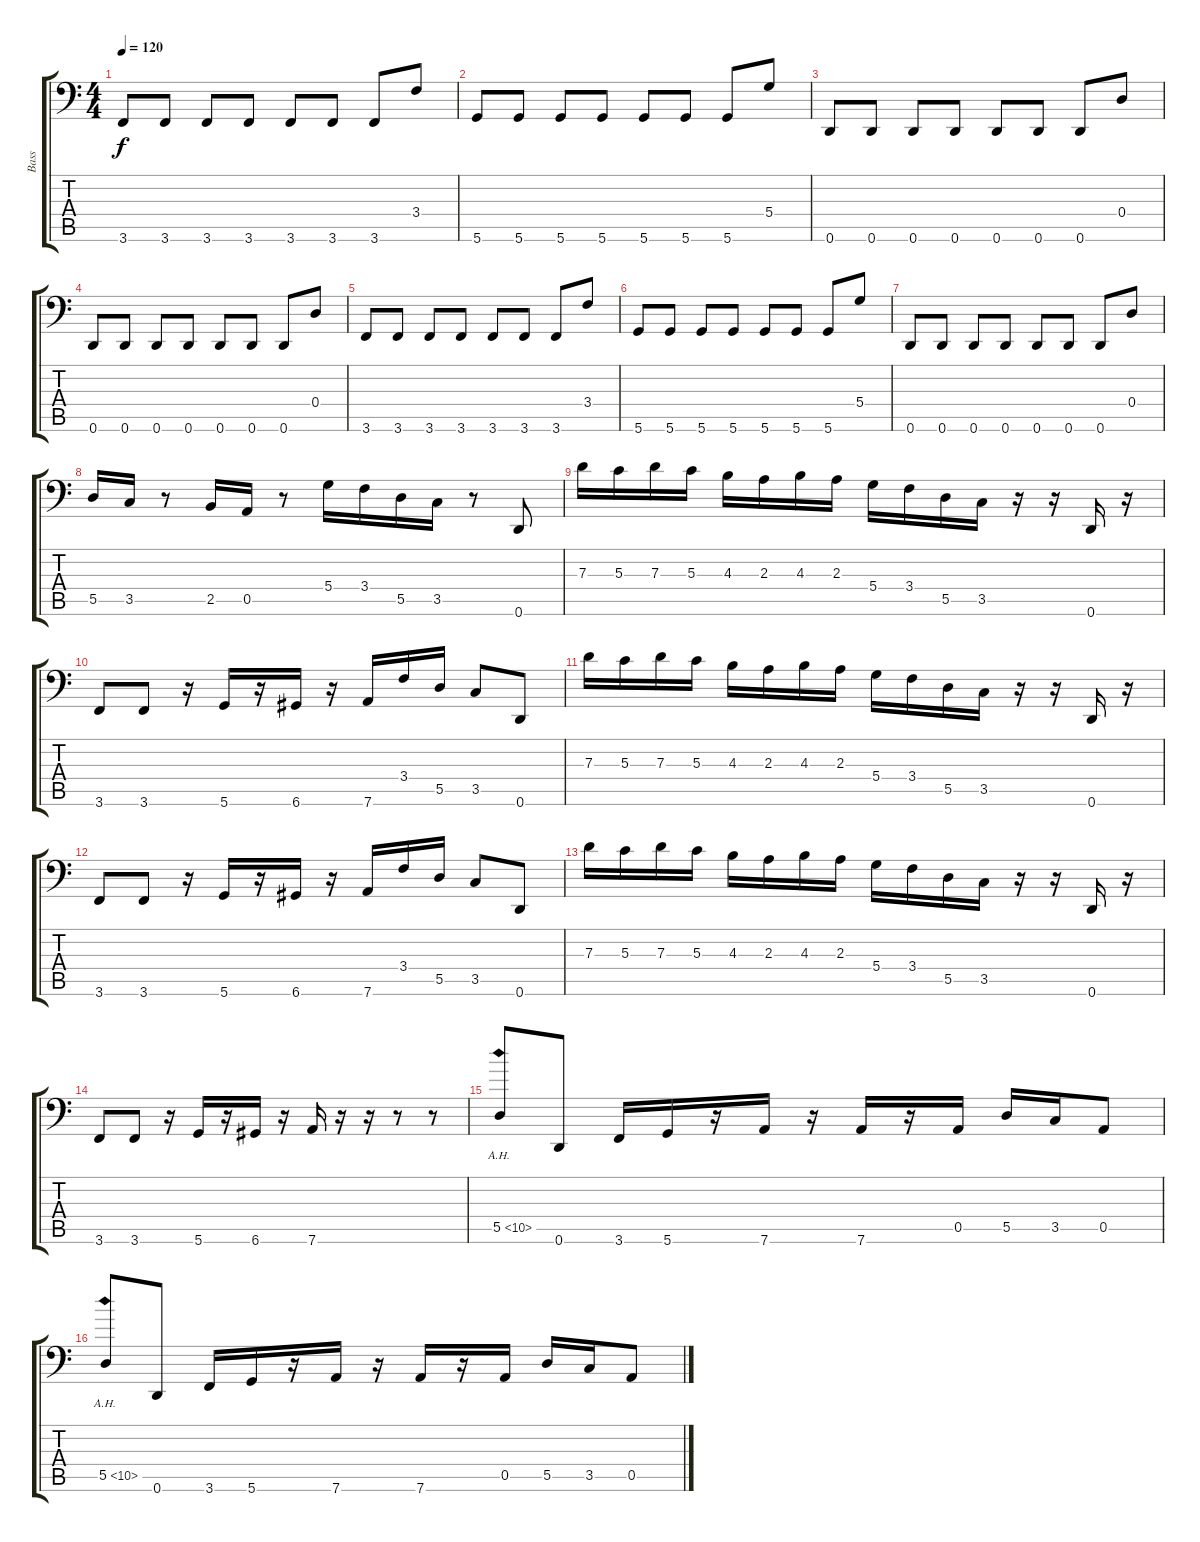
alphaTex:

\track ("Bass" "Bass") {instrument electricbassfinger}
\staff {score tabs}
\tuning (E3 B2 G2 D2 A1 D1) {hide}
\ts (4 4)
\tempo 120
\clef f4
\ks c
3.6.8{dy f} 3.6.8 3.6.8 3.6.8 3.6.8 3.6.8 3.6.8 3.4.8 |
5.6.8 5.6.8 5.6.8 5.6.8 5.6.8 5.6.8 5.6.8 5.4.8 |
0.6.8 0.6.8 0.6.8 0.6.8 0.6.8 0.6.8 0.6.8 0.4.8 |
0.6.8 0.6.8 0.6.8 0.6.8 0.6.8 0.6.8 0.6.8 0.4.8 |
3.6.8 3.6.8 3.6.8 3.6.8 3.6.8 3.6.8 3.6.8 3.4.8 |
5.6.8 5.6.8 5.6.8 5.6.8 5.6.8 5.6.8 5.6.8 5.4.8 |
0.6.8 0.6.8 0.6.8 0.6.8 0.6.8 0.6.8 0.6.8 0.4.8 |
5.5.16 3.5.16 r.8 2.5.16 0.5.16 r.8 5.4.16 3.4.16 5.5.16 3.5.16 r.8 0.6.8 |
7.3.16 5.3.16 7.3.16 5.3.16 4.3.16 2.3.16 4.3.16 2.3.16 5.4.16 3.4.16 5.5.16 3.5.16 r.16 r.16 0.6.16 r.16 |
3.6.8 3.6.8 r.16 5.6.16 r.16 6.6.16 r.16 7.6.16 3.4.16 5.5.16 3.5.8 0.6.8 |
7.3.16 5.3.16 7.3.16 5.3.16 4.3.16 2.3.16 4.3.16 2.3.16 5.4.16 3.4.16 5.5.16 3.5.16 r.16 r.16 0.6.16 r.16 |
3.6.8 3.6.8 r.16 5.6.16 r.16 6.6.16 r.16 7.6.16 3.4.16 5.5.16 3.5.8 0.6.8 |
7.3.16 5.3.16 7.3.16 5.3.16 4.3.16 2.3.16 4.3.16 2.3.16 5.4.16 3.4.16 5.5.16 3.5.16 r.16 r.16 0.6.16 r.16 |
3.6.8 3.6.8 r.16 5.6.16 r.16 6.6.16 r.16 7.6.16 r.16 r.16 r.8 r.8 |
5.5{ah 5}.8 0.6.8 3.6.16 5.6.16 r.16 7.6.16 r.16 7.6.16 r.16 0.5.16 5.5.16 3.5.16 0.5.8 |
5.5{ah 5}.8 0.6.8 3.6.16 5.6.16 r.16 7.6.16 r.16 7.6.16 r.16 0.5.16 5.5.16 3.5.16 0.5.8
